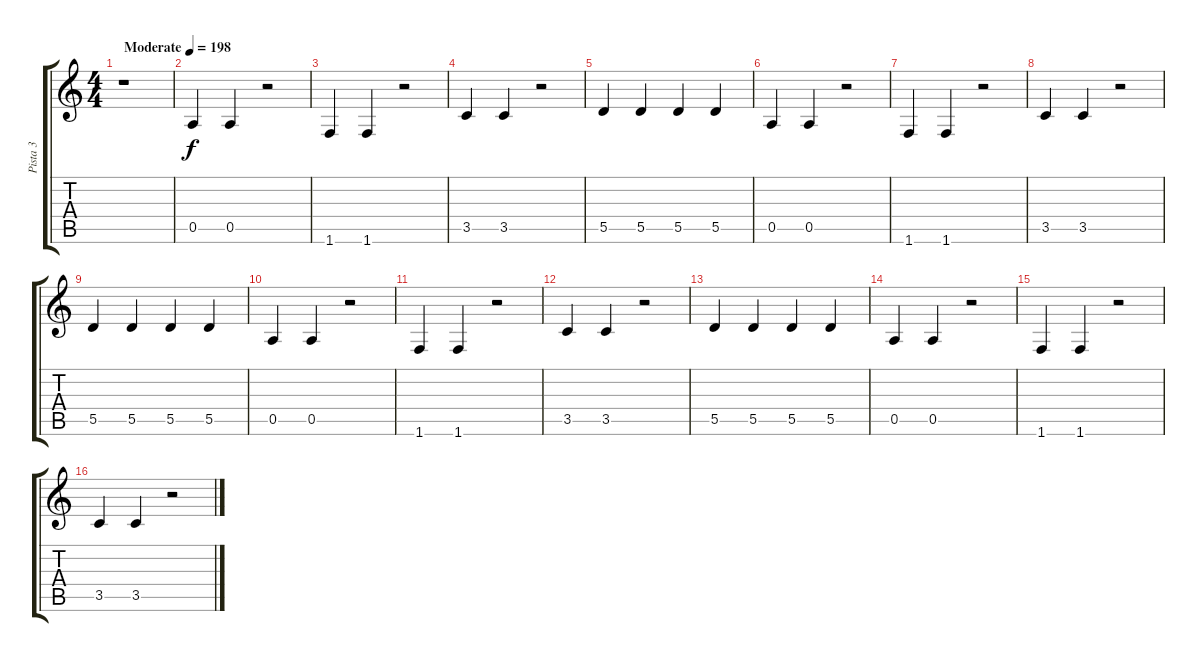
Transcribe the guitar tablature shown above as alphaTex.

\track ("Pista 3" "Pista 3") {instrument electricbasspick}
\staff {score tabs}
\tuning (E4 B3 G3 D3 A2 E2) {hide}
\ts (4 4)
\tempo (198 "Moderate")
\clef g2
\ks c
r.1{dy f instrument electricbasspick} |
0.5.4 0.5.4 r.2 |
1.6.4 1.6.4 r.2 |
3.5.4 3.5.4 r.2 |
5.5.4 5.5.4 5.5.4 5.5.4 |
0.5.4 0.5.4 r.2 |
1.6.4 1.6.4 r.2 |
3.5.4 3.5.4 r.2 |
5.5.4 5.5.4 5.5.4 5.5.4 |
0.5.4 0.5.4 r.2 |
1.6.4 1.6.4 r.2 |
3.5.4 3.5.4 r.2 |
5.5.4 5.5.4 5.5.4 5.5.4 |
0.5.4 0.5.4 r.2 |
1.6.4 1.6.4 r.2 |
3.5.4 3.5.4 r.2
